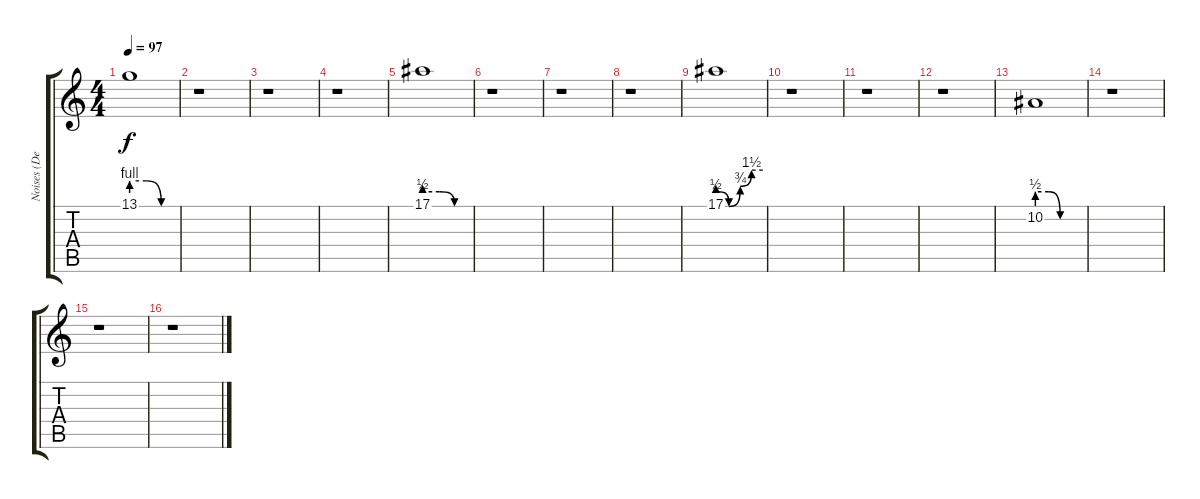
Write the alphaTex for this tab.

\track ("Noises (Delay)" "Noises (De") {instrument pad5bowed}
\staff {score tabs}
\tuning (E4 B3 G3 D3 A2 E2) {hide}
\ts (4 4)
\tempo 97
\clef g2
\ks c
13.1{be (custom 0 4 20 4 40 0 60 0)}.1{dy f} |
r.1 |
r.1 |
r.1 |
17.1{be (custom 0 2 20 2 40 0 60 0)}.1 |
r.1 |
r.1 |
r.1 |
17.1{be (custom 0 2 15 0 30 3 45 6 60 6)}.1 |
r.1 |
r.1 |
r.1 |
10.2{be (custom 0 2 15 2 30 0 60 0)}.1 |
r.1 |
r.1 |
r.1
